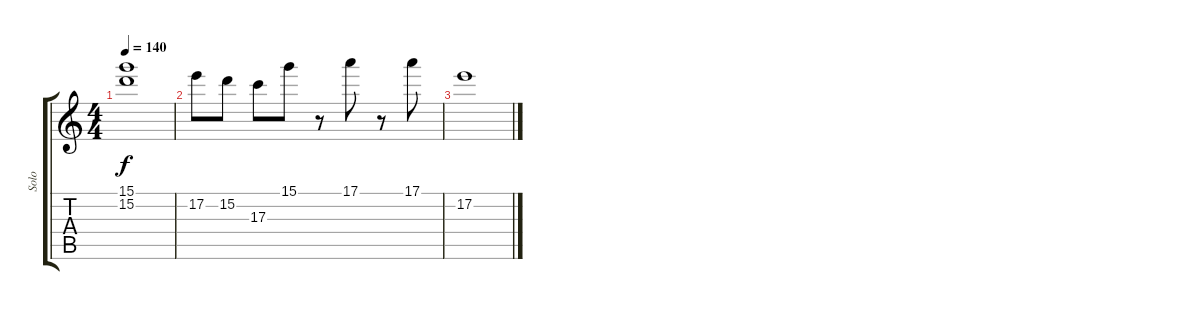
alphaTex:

\track ("Solo" "Solo") {instrument electricguitarjazz}
\staff {score tabs}
\tuning (E4 B3 G3 D3 A2 E2) {hide}
\ts (4 4)
\tempo 140
\clef g2
\ks c
(15.1 15.2).1{dy f} |
17.2.8 15.2.8 17.3.8 15.1.8 r.8 17.1.8 r.8 17.1.8 |
17.2.1
